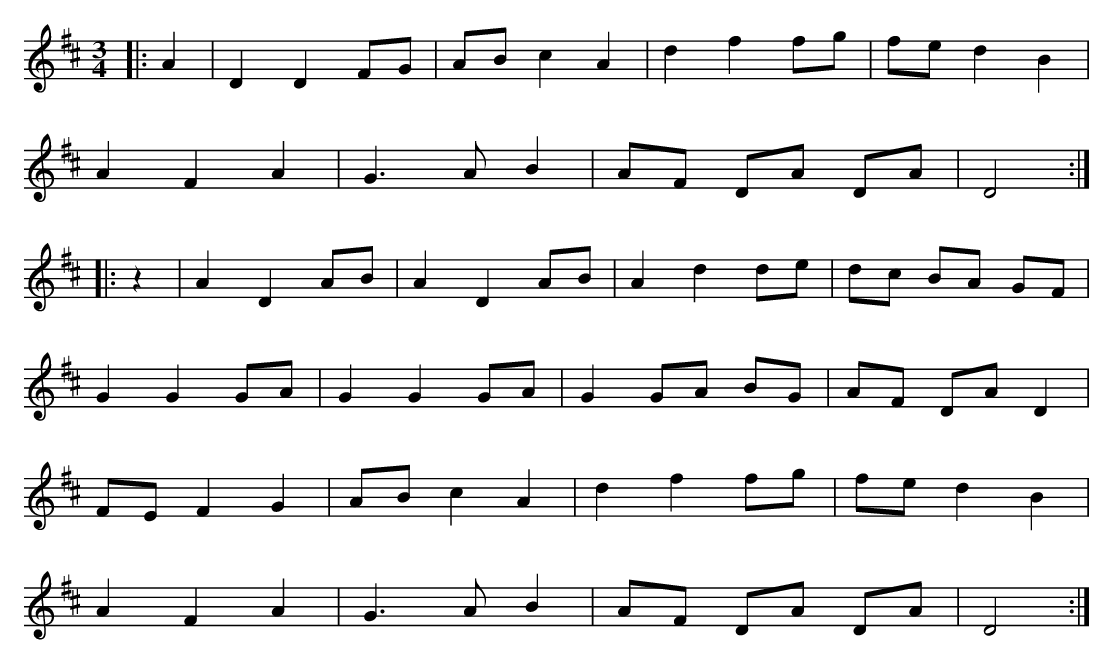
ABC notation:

X:1
M:3/4
K:D
|:A2|D2D2FG|ABc2A2|d2f2fg|fed2B2|
A2F2A2|G3AB2|AF DA DA|D4:|
|:z2|A2D2AB|A2D2AB|A2d2de|dc BA GF|
G2G2GA|G2G2GA|G2GA BG|AF DAD2|
FEF2G2|ABc2A2|d2f2fg|fed2B2|
A2F2A2|G3AB2|AF DA DA|D4:|
